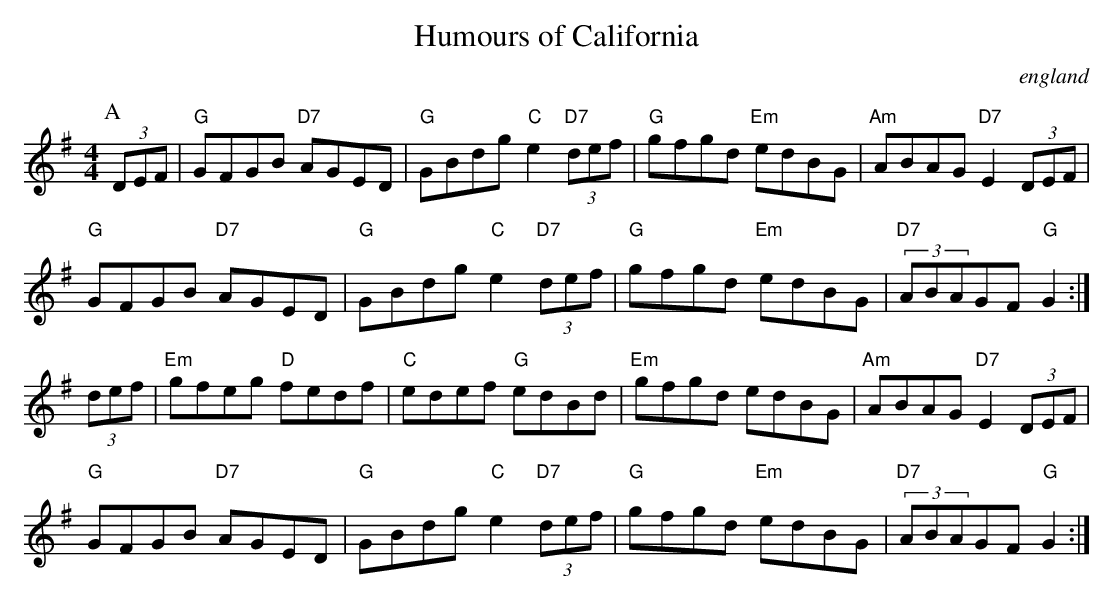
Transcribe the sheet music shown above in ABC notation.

X:1
T:Humours of California
O:england
M:4/4
L:1/8
K:G
P:A
(3DEF|"G"GFGB "D7"AGED|"G"GBdg "C"e2(3"D7"def|"G"gfgd "Em"edBG|\
"Am"ABAG "D7"E2(3DEF|
"G"GFGB "D7"AGED|"G"GBdg "C"e2(3"D7"def|"G"gfgd "Em"edBG|(3"D7"ABAGF "G"G2:|
(3def|"Em"gfeg "D"fedf|"C"edef "G"edBd|"Em"gfgd edBG|"Am"ABAG "D7"E2(3DEF|
"G"GFGB "D7"AGED|"G"GBdg "C"e2(3"D7"def|"G"gfgd "Em"edBG|(3"D7"ABAGF "G"G2:|
